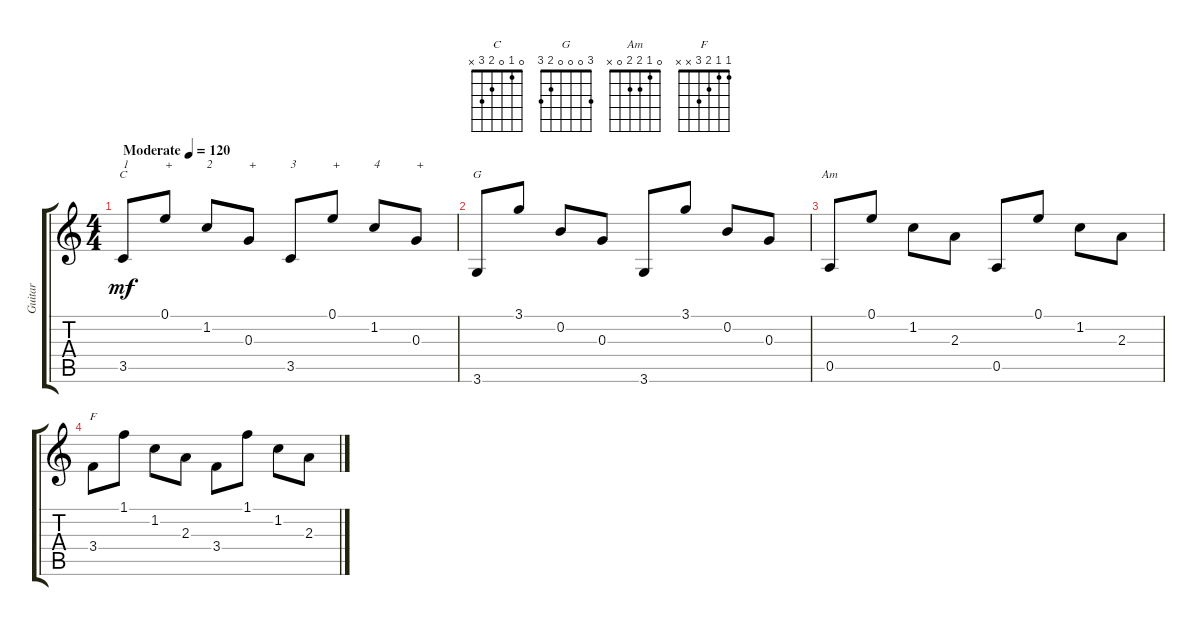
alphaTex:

\track ("Guitar" "Guitar") {instrument acousticguitarnylon}
\staff {score tabs}
\tuning (E4 B3 G3 D3 A2 E2) {hide}
\chord ("C" 0 1 0 2 3 x)
\chord ("G" 3 0 0 0 2 3)
\chord ("Am" 0 1 2 2 0 x)
\chord ("F" 1 1 2 3 x x)
\ts (4 4)
\tempo (120 "Moderate")
\clef g2
\ks c
3.5.8{ch "C" txt "1" dy mf instrument acousticguitarnylon} 0.1.8{txt "+"} 1.2.8{txt "2"} 0.3.8{txt "+"} 3.5.8{txt "3"} 0.1.8{txt "+"} 1.2.8{txt "4"} 0.3.8{txt "+"} |
3.6.8{ch "G"} 3.1.8 0.2.8 0.3.8 3.6.8 3.1.8 0.2.8 0.3.8 |
0.5.8{ch "Am"} 0.1.8 1.2.8 2.3.8 0.5.8 0.1.8 1.2.8 2.3.8 |
3.4.8{ch "F"} 1.1.8 1.2.8 2.3.8 3.4.8 1.1.8 1.2.8 2.3.8
